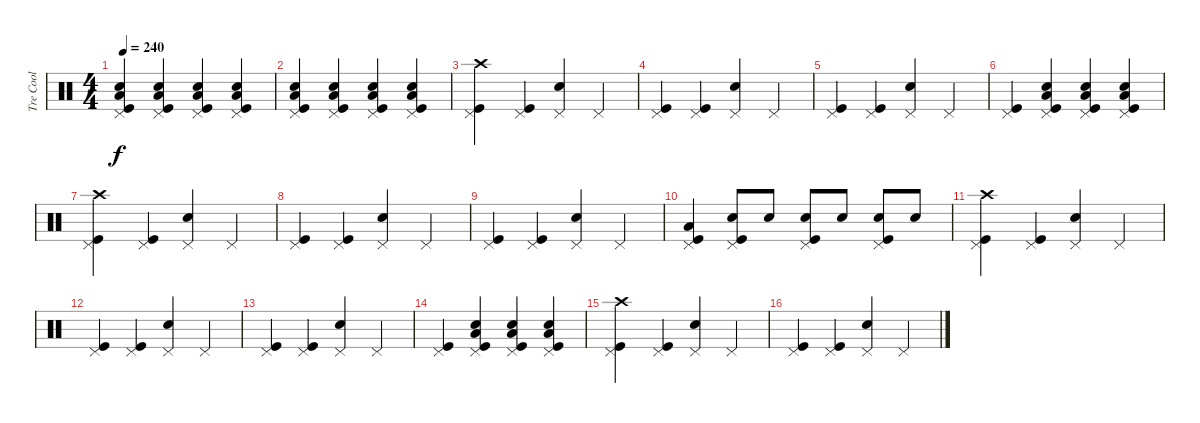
\track ("Tre Cool" "Tre Cool") {instrument percussion}
\staff {score}
\articulation defaults
\ts (4 4)
\tempo 240
\clef neutral
\ks c
("Pedal Hi-Hat (hit)" "Kick (hit)" "Snare (hit) 2" "Low Tom (hit)").4{dy f} ("Pedal Hi-Hat (hit)" "Kick (hit)" "Snare (hit) 2" "Low Tom (hit)").4 ("Pedal Hi-Hat (hit)" "Kick (hit)" "Snare (hit) 2" "Low Tom (hit)").4 ("Pedal Hi-Hat (hit)" "Kick (hit)" "Snare (hit) 2" "Low Tom (hit)").4 |
("Pedal Hi-Hat (hit)" "Kick (hit)" "Snare (hit) 2" "Low Tom (hit)").4 ("Pedal Hi-Hat (hit)" "Kick (hit)" "Snare (hit) 2" "Low Tom (hit)").4 ("Pedal Hi-Hat (hit)" "Kick (hit)" "Snare (hit) 2" "Low Tom (hit)").4 ("Pedal Hi-Hat (hit)" "Kick (hit)" "Snare (hit) 2" "Low Tom (hit)").4 |
("Pedal Hi-Hat (hit)" "Kick (hit)" "Crash high (hit)").4 ("Pedal Hi-Hat (hit)" "Kick (hit)").4 ("Pedal Hi-Hat (hit)" "Snare (hit) 2").4 "Pedal Hi-Hat (hit)".4 |
("Pedal Hi-Hat (hit)" "Kick (hit)").4 ("Pedal Hi-Hat (hit)" "Kick (hit)").4 ("Pedal Hi-Hat (hit)" "Snare (hit) 2").4 "Pedal Hi-Hat (hit)".4 |
("Pedal Hi-Hat (hit)" "Kick (hit)").4 ("Pedal Hi-Hat (hit)" "Kick (hit)").4 ("Pedal Hi-Hat (hit)" "Snare (hit) 2").4 "Pedal Hi-Hat (hit)".4 |
("Pedal Hi-Hat (hit)" "Kick (hit)").4 ("Pedal Hi-Hat (hit)" "Kick (hit)" "Snare (hit) 2" "Low Tom (hit)").4 ("Pedal Hi-Hat (hit)" "Kick (hit)" "Snare (hit) 2" "Low Tom (hit)").4 ("Pedal Hi-Hat (hit)" "Kick (hit)" "Snare (hit) 2" "Low Tom (hit)").4 |
("Pedal Hi-Hat (hit)" "Kick (hit)" "Crash high (hit)").4 ("Pedal Hi-Hat (hit)" "Kick (hit)").4 ("Pedal Hi-Hat (hit)" "Snare (hit) 2").4 "Pedal Hi-Hat (hit)".4 |
("Pedal Hi-Hat (hit)" "Kick (hit)").4 ("Pedal Hi-Hat (hit)" "Kick (hit)").4 ("Pedal Hi-Hat (hit)" "Snare (hit) 2").4 "Pedal Hi-Hat (hit)".4 |
("Pedal Hi-Hat (hit)" "Kick (hit)").4 ("Pedal Hi-Hat (hit)" "Kick (hit)").4 ("Pedal Hi-Hat (hit)" "Snare (hit) 2").4 "Pedal Hi-Hat (hit)".4 |
("Pedal Hi-Hat (hit)" "Kick (hit)" "Low Tom (hit)").4 ("Pedal Hi-Hat (hit)" "Kick (hit)" "Snare (hit) 2").8 "Snare (hit) 2".8 ("Pedal Hi-Hat (hit)" "Kick (hit)" "Snare (hit) 2").8 "Snare (hit) 2".8 ("Pedal Hi-Hat (hit)" "Kick (hit)" "Snare (hit) 2").8 "Snare (hit) 2".8 |
("Pedal Hi-Hat (hit)" "Kick (hit)" "Crash high (hit)").4 ("Pedal Hi-Hat (hit)" "Kick (hit)").4 ("Pedal Hi-Hat (hit)" "Snare (hit) 2").4 "Pedal Hi-Hat (hit)".4 |
("Pedal Hi-Hat (hit)" "Kick (hit)").4 ("Pedal Hi-Hat (hit)" "Kick (hit)").4 ("Pedal Hi-Hat (hit)" "Snare (hit) 2").4 "Pedal Hi-Hat (hit)".4 |
("Pedal Hi-Hat (hit)" "Kick (hit)").4 ("Pedal Hi-Hat (hit)" "Kick (hit)").4 ("Pedal Hi-Hat (hit)" "Snare (hit) 2").4 "Pedal Hi-Hat (hit)".4 |
("Pedal Hi-Hat (hit)" "Kick (hit)").4 ("Pedal Hi-Hat (hit)" "Kick (hit)" "Snare (hit) 2" "Low Tom (hit)").4 ("Pedal Hi-Hat (hit)" "Kick (hit)" "Snare (hit) 2" "Low Tom (hit)").4 ("Pedal Hi-Hat (hit)" "Kick (hit)" "Snare (hit) 2" "Low Tom (hit)").4 |
("Pedal Hi-Hat (hit)" "Kick (hit)" "Crash high (hit)").4 ("Pedal Hi-Hat (hit)" "Kick (hit)").4 ("Pedal Hi-Hat (hit)" "Snare (hit) 2").4 "Pedal Hi-Hat (hit)".4 |
("Pedal Hi-Hat (hit)" "Kick (hit)").4 ("Pedal Hi-Hat (hit)" "Kick (hit)").4 ("Pedal Hi-Hat (hit)" "Snare (hit) 2").4 "Pedal Hi-Hat (hit)".4
